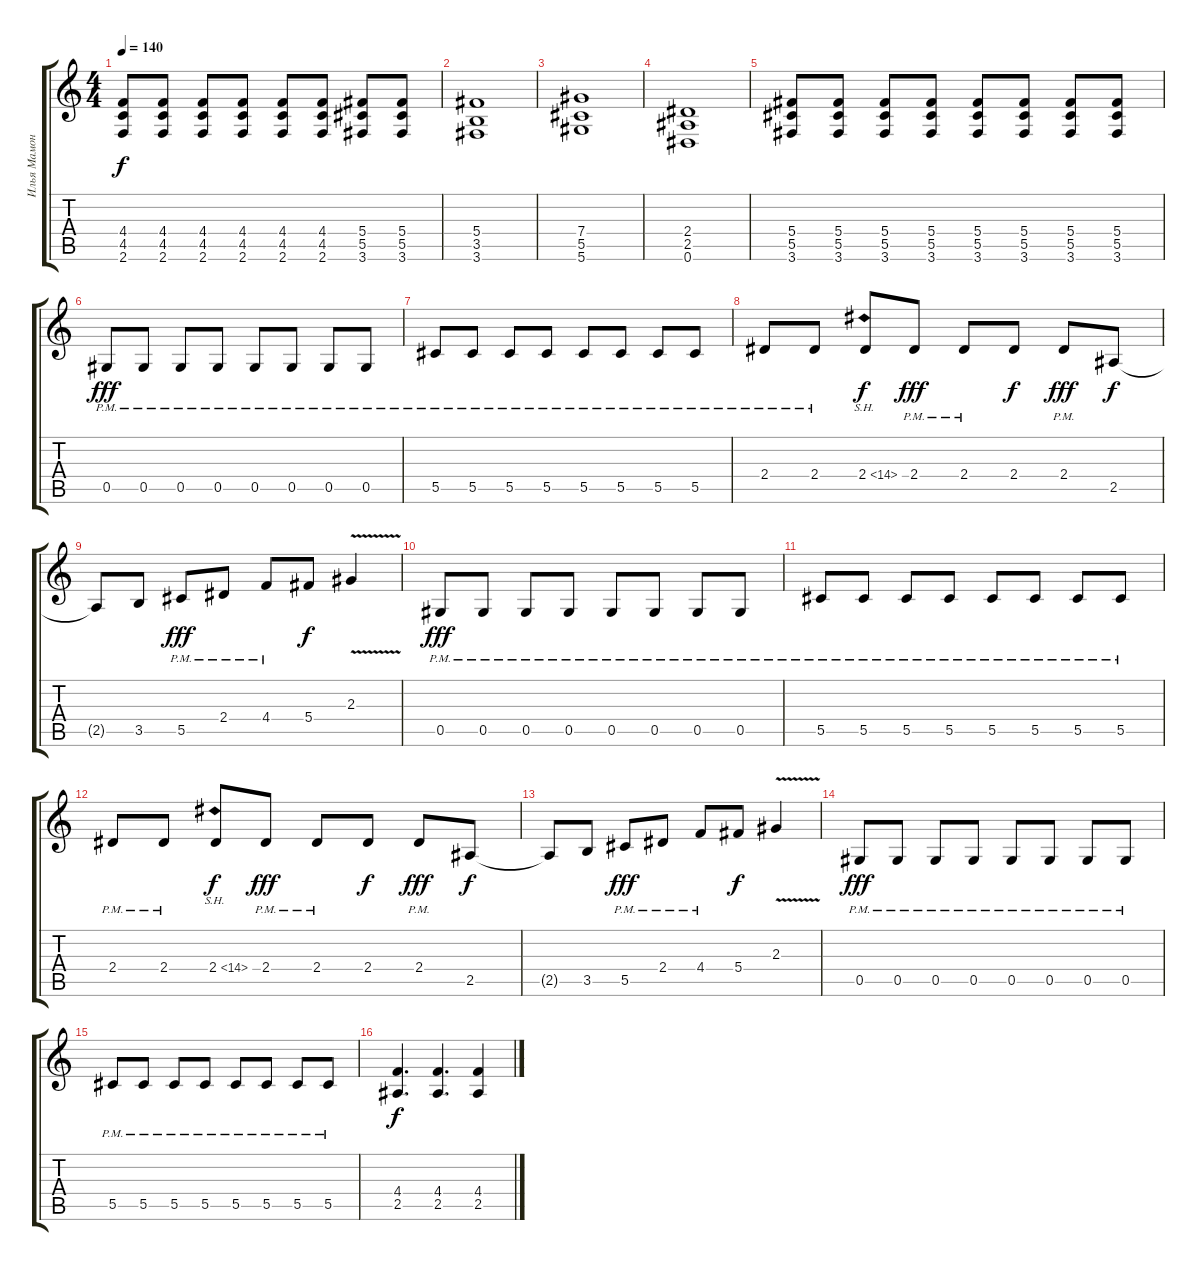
\track ("Илья Мамонтов" "Илья Мамон") {instrument distortionguitar}
\staff {score tabs}
\tuning (Eb4 Bb3 Gb3 Db3 Ab2 Eb2) {hide}
\ts (4 4)
\tempo 140
\clef g2
\ks c
(4.4 4.5 2.6).8{dy f} (4.4 4.5 2.6).8 (4.4 4.5 2.6).8 (4.4 4.5 2.6).8 (4.4 4.5 2.6).8 (4.4 4.5 2.6).8 (5.4 5.5 3.6).8 (5.4 5.5 3.6).8 |
(5.4 3.5 3.6).1 |
(7.4 5.5 5.6).1 |
(2.4 2.5 0.6).1 |
(5.4 5.5 3.6).8 (5.4 5.5 3.6).8 (5.4 5.5 3.6).8 (5.4 5.5 3.6).8 (5.4 5.5 3.6).8 (5.4 5.5 3.6).8 (5.4 5.5 3.6).8 (5.4 5.5 3.6).8 |
0.5{pm}.8{dy fff balance 0} 0.5{pm}.8 0.5{pm}.8 0.5{pm}.8 0.5{pm}.8 0.5{pm}.8 0.5{pm}.8 0.5{pm}.8 |
5.5{pm}.8 5.5{pm}.8 5.5{pm}.8 5.5{pm}.8 5.5{pm}.8 5.5{pm}.8 5.5{pm}.8 5.5{pm}.8 |
2.4{pm}.8 2.4{pm}.8 2.4{sh 12}.8{dy f} 2.4{pm}.8{dy fff} 2.4{pm}.8 2.4.8{dy f} 2.4{pm}.8{dy fff} 2.5.8{dy f} |
2.5{t}.8 3.5.8 5.5{pm}.8{dy fff} 2.4{pm}.8 4.4{pm}.8 5.4.8{dy f} 2.3{v}.4 |
0.5{pm}.8{dy fff} 0.5{pm}.8 0.5{pm}.8 0.5{pm}.8 0.5{pm}.8 0.5{pm}.8 0.5{pm}.8 0.5{pm}.8 |
5.5{pm}.8 5.5{pm}.8 5.5{pm}.8 5.5{pm}.8 5.5{pm}.8 5.5{pm}.8 5.5{pm}.8 5.5{pm}.8 |
2.4{pm}.8 2.4{pm}.8 2.4{sh 12}.8{dy f} 2.4{pm}.8{dy fff} 2.4{pm}.8 2.4.8{dy f} 2.4{pm}.8{dy fff} 2.5.8{dy f} |
2.5{t}.8 3.5.8 5.5{pm}.8{dy fff} 2.4{pm}.8 4.4{pm}.8 5.4.8{dy f} 2.3{v}.4 |
0.5{pm}.8{dy fff} 0.5{pm}.8 0.5{pm}.8 0.5{pm}.8 0.5{pm}.8 0.5{pm}.8 0.5{pm}.8 0.5{pm}.8 |
5.5{pm}.8 5.5{pm}.8 5.5{pm}.8 5.5{pm}.8 5.5{pm}.8 5.5{pm}.8 5.5{pm}.8 5.5{pm}.8 |
(4.4 2.5).4{d dy f} (4.4 2.5).4{d} (4.4 2.5).4
